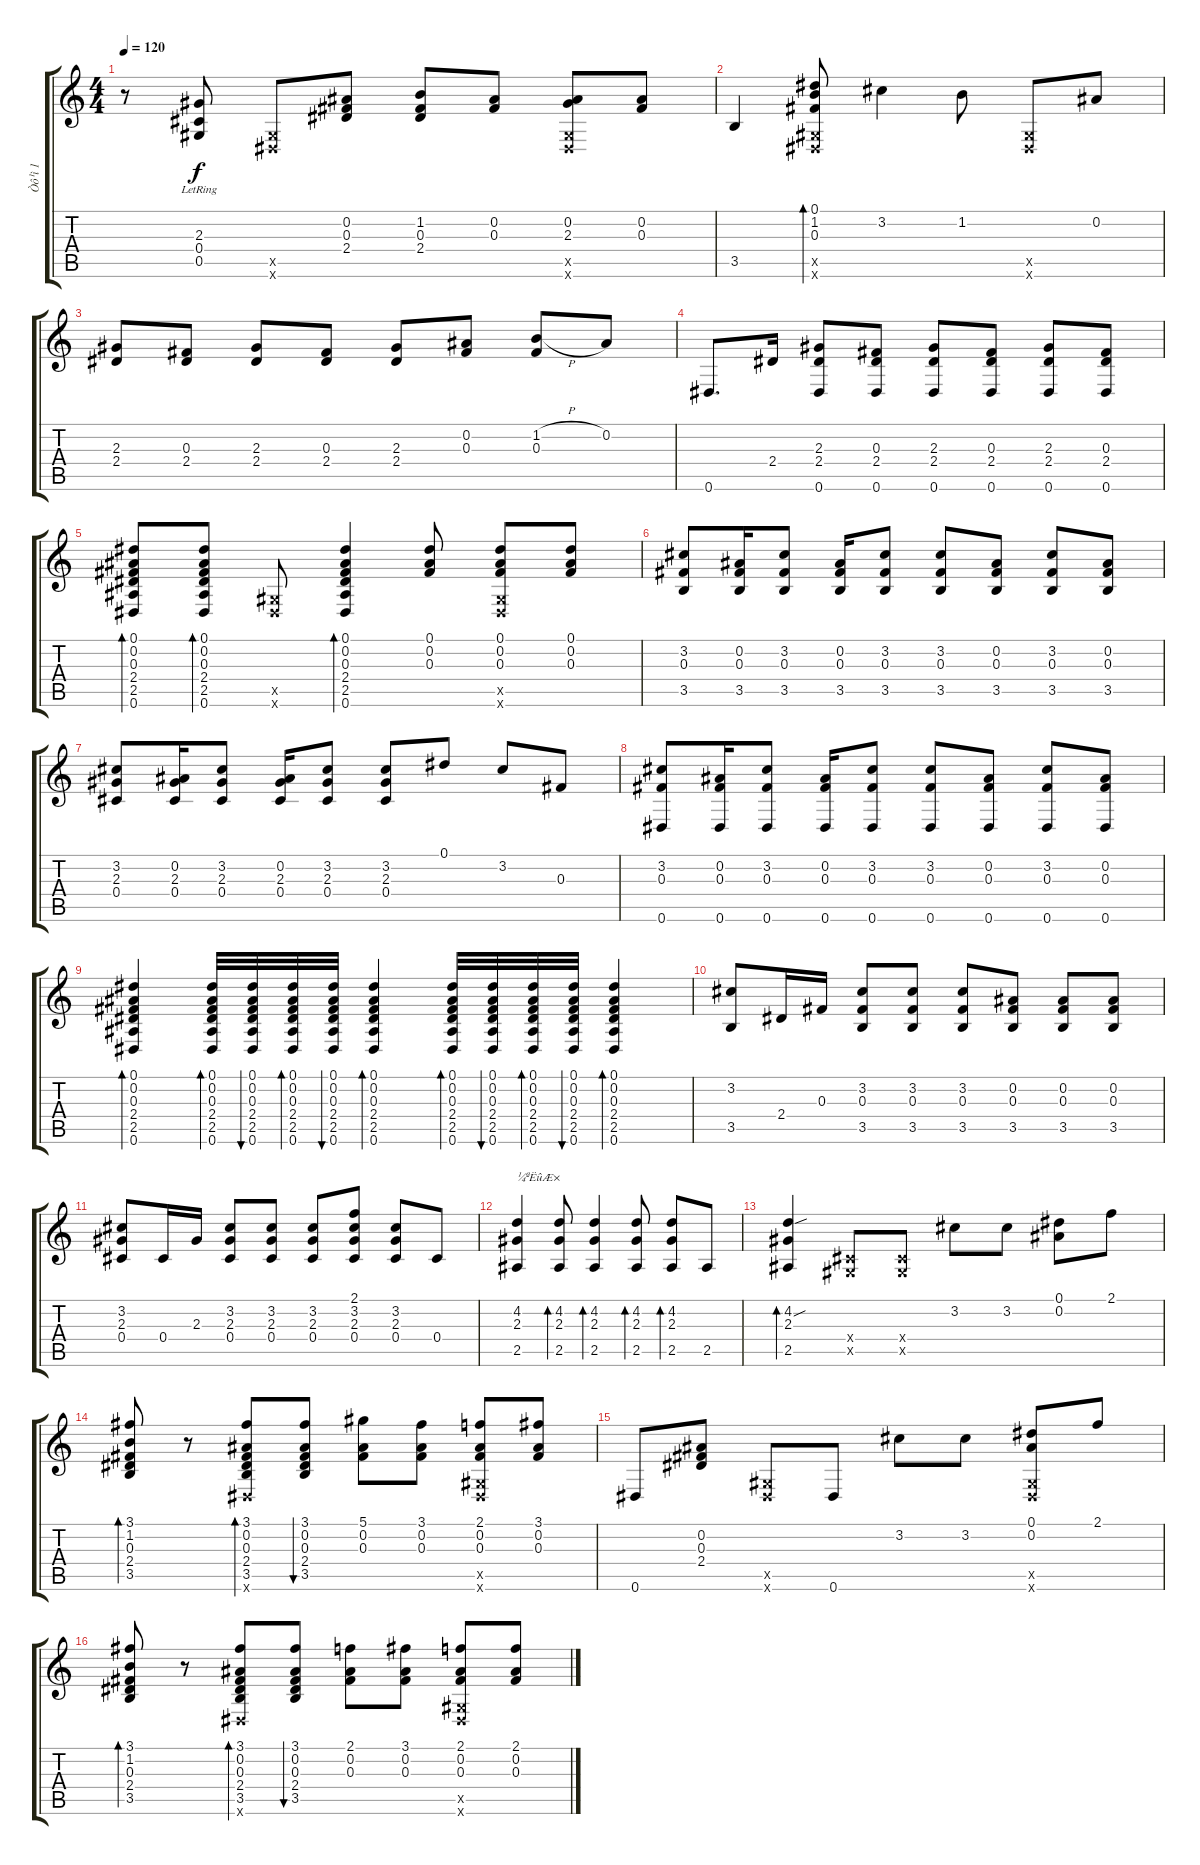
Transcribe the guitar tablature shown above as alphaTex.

\track ("Òô¹ì 1" "Òô¹ì 1") {instrument acousticguitarsteel}
\staff {score tabs}
\tuning (Eb4 Bb3 Gb3 Db3 Ab2 Eb2) {hide}
\ts (4 4)
\tempo 120
\clef g2
\ks c
r.8{dy f} (2.3{lr} 0.4{lr} 0.5{lr}).8 (0.5{x} 0.6{x}).8 (0.2 0.3 2.4).8 (1.2 0.3 2.4).8 (0.2 0.3).8 (0.2 2.3 0.5{x} 0.6{x}).8 (0.2 0.3).8 |
3.5.4 (0.1 1.2 0.3 0.5{x} 0.6{x}).8{bd 120} 3.2.4 1.2.8 (0.5{x} 0.6{x}).8 0.2.8 |
(2.3 2.4).8 (0.3 2.4).8 (2.3 2.4).8 (0.3 2.4).8 (2.3 2.4).8 (0.2 0.3).8 (1.2{h} 0.3).8 0.2.8 |
0.6.8{d} 2.4.16 (2.3 2.4 0.6).8 (0.3 2.4 0.6).8 (2.3 2.4 0.6).8 (0.3 2.4 0.6).8 (2.3 2.4 0.6).8 (0.3 2.4 0.6).8 |
(0.1 0.2 0.3 2.4 2.5 0.6).8{bd 60} (0.1 0.2 0.3 2.4 2.5 0.6).8{bd 60} (0.5{x} 0.6{x}).8 (0.1 0.2 0.3 2.4 2.5 0.6).4{bd 60} (0.1 0.2 0.3).8 (0.1 0.2 0.3 0.5{x} 0.6{x}).8 (0.1 0.2 0.3).8 |
(3.2 0.3 3.5).8 (0.2 0.3 3.5).16 (3.2 0.3 3.5).8 (0.2 0.3 3.5).16 (3.2 0.3 3.5).8 (3.2 0.3 3.5).8 (0.2 0.3 3.5).8 (3.2 0.3 3.5).8 (0.2 0.3 3.5).8 |
(3.2 2.3 0.4).8 (0.2 2.3 0.4).16 (3.2 2.3 0.4).8 (0.2 2.3 0.4).16 (3.2 2.3 0.4).8 (3.2 2.3 0.4).8 0.1.8 3.2.8 0.3.8 |
(3.2 0.3 0.6).8 (0.2 0.3 0.6).16 (3.2 0.3 0.6).8 (0.2 0.3 0.6).16 (3.2 0.3 0.6).8 (3.2 0.3 0.6).8 (0.2 0.3 0.6).8 (3.2 0.3 0.6).8 (0.2 0.3 0.6).8 |
(0.1 0.2 0.3 2.4 2.5 0.6).4{bd 60} (0.1 0.2 0.3 2.4 2.5 0.6).32{bd 60} (0.1 0.2 0.3 2.4 2.5 0.6).32{bu 60} (0.1 0.2 0.3 2.4 2.5 0.6).32{bd 60} (0.1 0.2 0.3 2.4 2.5 0.6).32{bu 60} (0.1 0.2 0.3 2.4 2.5 0.6).4{bd 60} (0.1 0.2 0.3 2.4 2.5 0.6).32{bd 60} (0.1 0.2 0.3 2.4 2.5 0.6).32{bu 60} (0.1 0.2 0.3 2.4 2.5 0.6).32{bd 60} (0.1 0.2 0.3 2.4 2.5 0.6).32{bu 60} (0.1 0.2 0.3 2.4 2.5 0.6).4{bd 60} |
(3.2 3.5).8 2.4.16 0.3.16 (3.2 0.3 3.5).8 (3.2 0.3 3.5).8 (3.2 0.3 3.5).8 (0.2 0.3 3.5).8 (0.2 0.3 3.5).8 (0.2 0.3 3.5).8 |
(3.2 2.3 0.4).8 0.4.16 2.3.16 (3.2 2.3 0.4).8 (3.2 2.3 0.4).8 (3.2 2.3 0.4).8 (2.1 3.2 2.3 0.4).8 (3.2 2.3 0.4).8 0.4.8 |
(4.2 2.3 2.5).4{txt "¼ªËûÆ×"} (4.2 2.3 2.5).8{bd 240} (4.2 2.3 2.5).4{bd 240} (4.2 2.3 2.5).8{bd 240} (4.2 2.3 2.5).8{bd 240} 2.5.8 |
(4.2{sou} 2.3 2.5).4{bd 120} (0.4{x} 0.5{x}).8 (0.4{x} 0.5{x}).8 3.2.8 3.2.8 (0.1 0.2).8 2.1.8 |
(3.1 1.2 0.3 2.4 3.5).8{bd 30} r.8 (3.1 0.2 0.3 2.4 3.5 0.6{x}).8{bd 30} (3.1 0.2 0.3 2.4 3.5).8{bu 30} (5.1 0.2 0.3).8 (3.1 0.2 0.3).8 (2.1 0.2 0.3 0.5{x} 0.6{x}).8 (3.1 0.2 0.3).8 |
0.6.8 (0.2 0.3 2.4).8 (0.5{x} 0.6{x}).8 0.6.8 3.2.8 3.2.8 (0.1 0.2 0.5{x} 0.6{x}).8 2.1.8 |
(3.1 1.2 0.3 2.4 3.5).8{bd 30} r.8 (3.1 0.2 0.3 2.4 3.5 0.6{x}).8{bd 30} (3.1 0.2 0.3 2.4 3.5).8{bu 30} (2.1 0.2 0.3).8 (3.1 0.2 0.3).8 (2.1 0.2 0.3 0.5{x} 0.6{x}).8 (2.1 0.2 0.3).8
